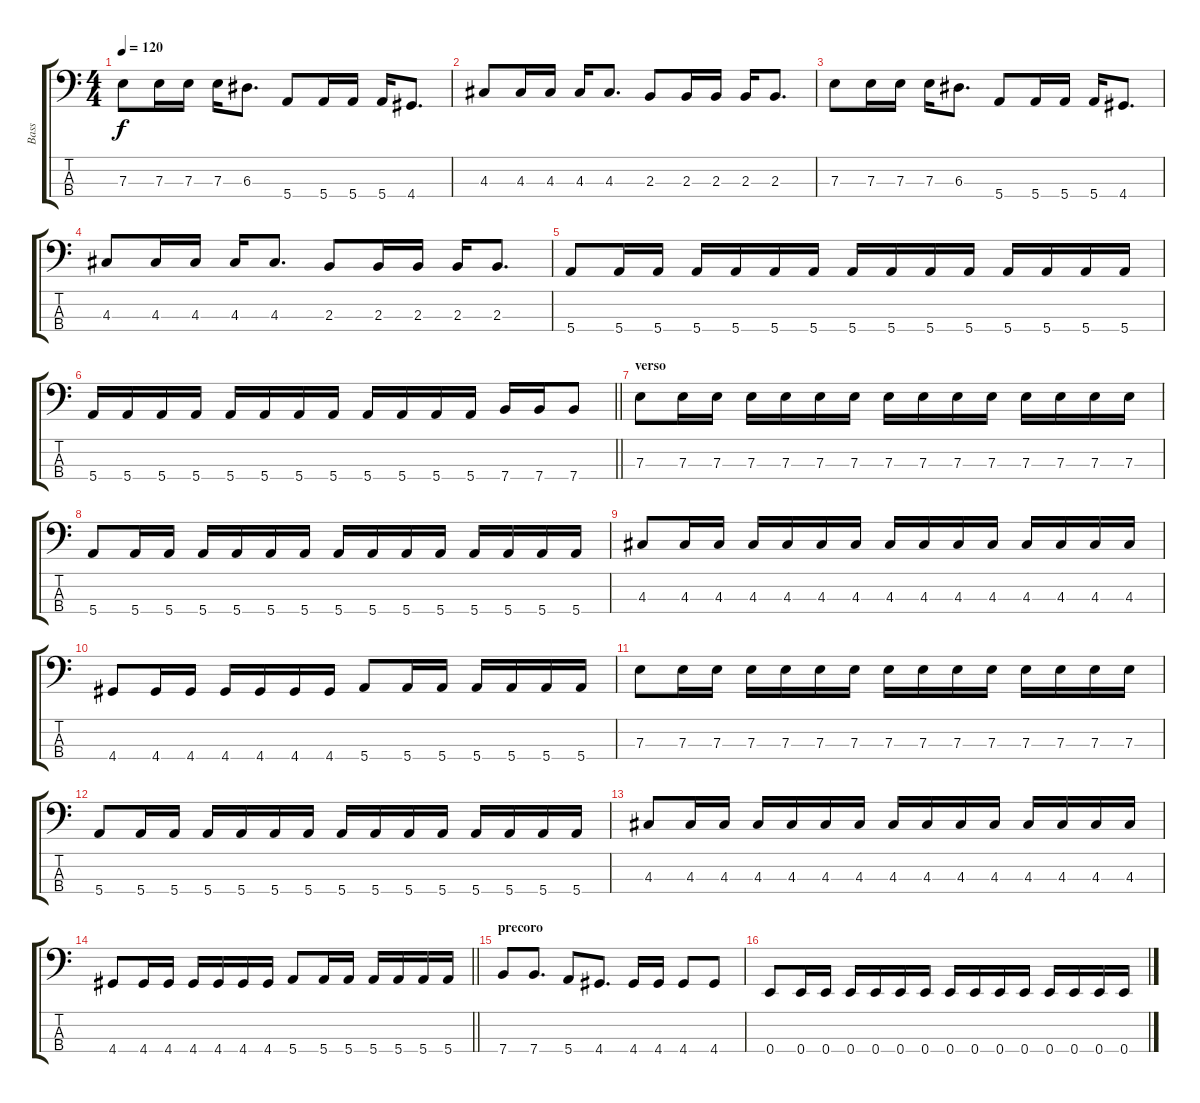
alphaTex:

\track ("Bass" "Bass") {instrument electricbasspick}
\staff {score tabs}
\tuning (G2 D2 A1 E1) {hide}
\ts (4 4)
\tempo 120
\clef f4
\ks c
7.3.8{dy f} 7.3.16 7.3.16 7.3.16 6.3.8{d} 5.4.8 5.4.16 5.4.16 5.4.16 4.4.8{d} |
4.3.8 4.3.16 4.3.16 4.3.16 4.3.8{d} 2.3.8 2.3.16 2.3.16 2.3.16 2.3.8{d} |
7.3.8 7.3.16 7.3.16 7.3.16 6.3.8{d} 5.4.8 5.4.16 5.4.16 5.4.16 4.4.8{d} |
4.3.8 4.3.16 4.3.16 4.3.16 4.3.8{d} 2.3.8 2.3.16 2.3.16 2.3.16 2.3.8{d} |
5.4.8 5.4.16 5.4.16 5.4.16 5.4.16 5.4.16 5.4.16 5.4.16 5.4.16 5.4.16 5.4.16 5.4.16 5.4.16 5.4.16 5.4.16 |
\barLineRight lightlight
5.4.16 5.4.16 5.4.16 5.4.16 5.4.16 5.4.16 5.4.16 5.4.16 5.4.16 5.4.16 5.4.16 5.4.16 7.4.16 7.4.16 7.4.8 |
\section ("" "verso")
7.3.8 7.3.16 7.3.16 7.3.16 7.3.16 7.3.16 7.3.16 7.3.16 7.3.16 7.3.16 7.3.16 7.3.16 7.3.16 7.3.16 7.3.16 |
5.4.8 5.4.16 5.4.16 5.4.16 5.4.16 5.4.16 5.4.16 5.4.16 5.4.16 5.4.16 5.4.16 5.4.16 5.4.16 5.4.16 5.4.16 |
4.3.8 4.3.16 4.3.16 4.3.16 4.3.16 4.3.16 4.3.16 4.3.16 4.3.16 4.3.16 4.3.16 4.3.16 4.3.16 4.3.16 4.3.16 |
4.4.8 4.4.16 4.4.16 4.4.16 4.4.16 4.4.16 4.4.16 5.4.8 5.4.16 5.4.16 5.4.16 5.4.16 5.4.16 5.4.16 |
7.3.8 7.3.16 7.3.16 7.3.16 7.3.16 7.3.16 7.3.16 7.3.16 7.3.16 7.3.16 7.3.16 7.3.16 7.3.16 7.3.16 7.3.16 |
5.4.8 5.4.16 5.4.16 5.4.16 5.4.16 5.4.16 5.4.16 5.4.16 5.4.16 5.4.16 5.4.16 5.4.16 5.4.16 5.4.16 5.4.16 |
4.3.8 4.3.16 4.3.16 4.3.16 4.3.16 4.3.16 4.3.16 4.3.16 4.3.16 4.3.16 4.3.16 4.3.16 4.3.16 4.3.16 4.3.16 |
\barLineRight lightlight
4.4.8 4.4.16 4.4.16 4.4.16 4.4.16 4.4.16 4.4.16 5.4.8 5.4.16 5.4.16 5.4.16 5.4.16 5.4.16 5.4.16 |
\section ("" "precoro")
7.4.8 7.4.8{d} 5.4.8 4.4.8{d} 4.4.16 4.4.16 4.4.8 4.4.8 |
0.4.8 0.4.16 0.4.16 0.4.16 0.4.16 0.4.16 0.4.16 0.4.16 0.4.16 0.4.16 0.4.16 0.4.16 0.4.16 0.4.16 0.4.16
